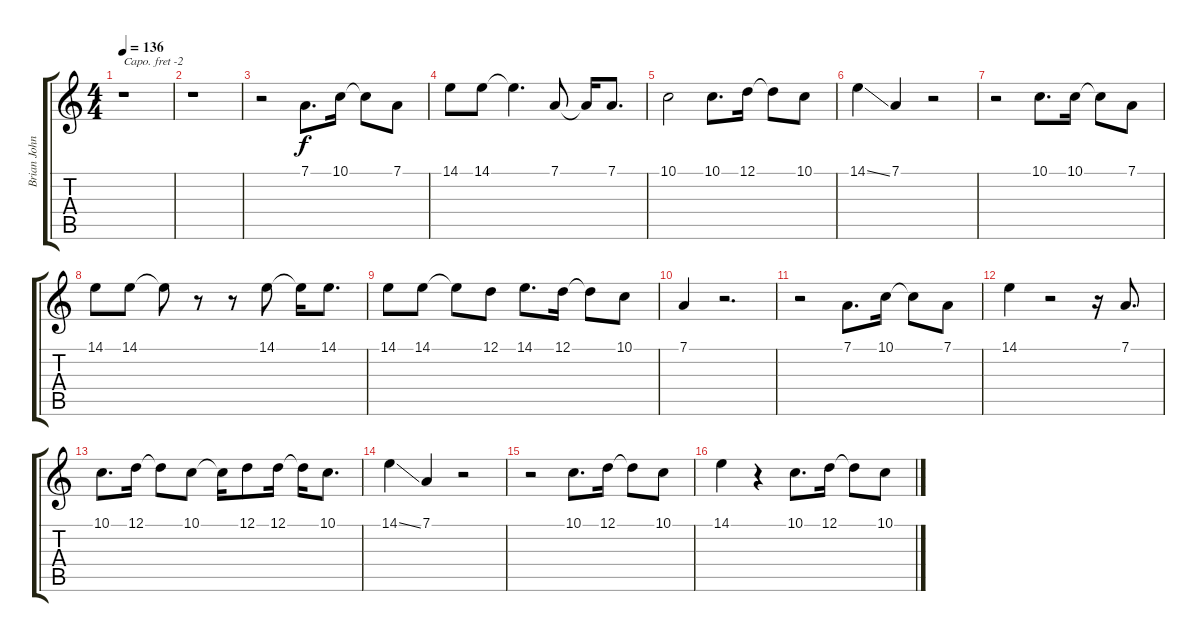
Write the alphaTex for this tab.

\track ("Brian Johnson - Vocals" "Brian John") {instrument tenorsax}
\staff {score tabs}
\capo -2
\tuning (E4 B3 G3 D3 A2 E2) {hide}
\ts (4 4)
\tempo 136
\clef g2
\ks c
r.1{dy f} |
r.1 |
r.2 7.1.8{d} 10.1.16 10.1{t}.8 7.1.8 |
14.1.8 14.1.8 14.1{t}.4{d} 7.1.8 7.1{t}.16 7.1.8{d} |
10.1.2 10.1.8{d} 12.1.16 12.1{t}.8 10.1.8 |
14.1{ss}.4 7.1.4 r.2 |
r.2 10.1.8{d} 10.1.16 10.1{t}.8 7.1.8 |
14.1.8 14.1.8 14.1{t}.8 r.8 r.8 14.1.8 14.1{t}.16 14.1.8{d} |
14.1.8 14.1.8 14.1{t}.8 12.1.8 14.1.8{d} 12.1.16 12.1{t}.8 10.1.8 |
7.1.4 r.2{d} |
r.2 7.1.8{d} 10.1.16 10.1{t}.8 7.1.8 |
14.1.4 r.2 r.16 7.1.8{d} |
10.1.8{d} 12.1.16 12.1{t}.8 10.1.8 10.1{t}.16 12.1.8 12.1.16 12.1{t}.16 10.1.8{d} |
14.1{ss}.4 7.1.4 r.2 |
r.2 10.1.8{d} 12.1.16 12.1{t}.8 10.1.8 |
14.1.4 r.4 10.1.8{d} 12.1.16 12.1{t}.8 10.1.8
